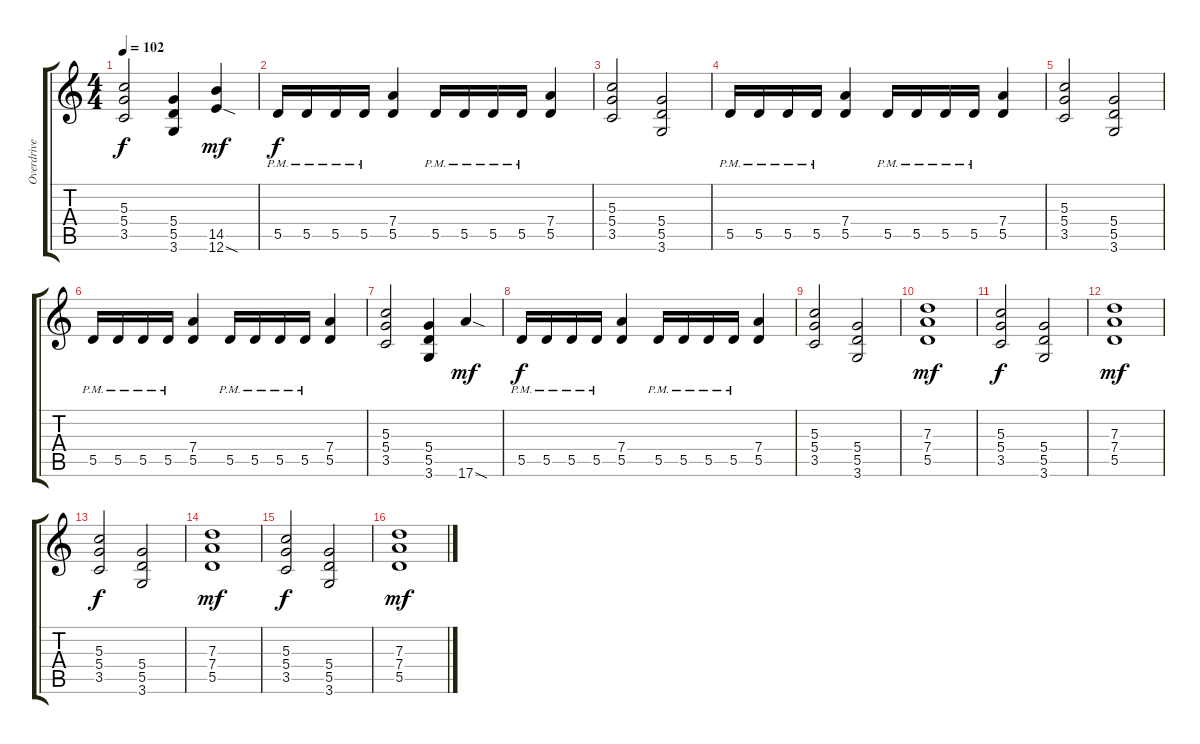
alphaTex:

\track ("Overdrive" "Overdrive") {instrument overdrivenguitar}
\staff {score tabs}
\tuning (E4 B3 G3 D3 A2 E2) {hide}
\ts (4 4)
\tempo 102
\clef g2
\ks c
(5.3 5.4 3.5).2{dy f} (5.4 5.5 3.6).4 (14.5 12.6{sod}).4{dy mf} |
5.5{pm}.16{dy f} 5.5{pm}.16 5.5{pm}.16 5.5{pm}.16 (7.4 5.5).4 5.5{pm}.16 5.5{pm}.16 5.5{pm}.16 5.5{pm}.16 (7.4 5.5).4 |
(5.3 5.4 3.5).2 (5.4 5.5 3.6).2 |
5.5{pm}.16 5.5{pm}.16 5.5{pm}.16 5.5{pm}.16 (7.4 5.5).4 5.5{pm}.16 5.5{pm}.16 5.5{pm}.16 5.5{pm}.16 (7.4 5.5).4 |
(5.3 5.4 3.5).2 (5.4 5.5 3.6).2 |
5.5{pm}.16 5.5{pm}.16 5.5{pm}.16 5.5{pm}.16 (7.4 5.5).4 5.5{pm}.16 5.5{pm}.16 5.5{pm}.16 5.5{pm}.16 (7.4 5.5).4 |
(5.3 5.4 3.5).2 (5.4 5.5 3.6).4 17.6{sod}.4{dy mf} |
5.5{pm}.16{dy f} 5.5{pm}.16 5.5{pm}.16 5.5{pm}.16 (7.4 5.5).4 5.5{pm}.16 5.5{pm}.16 5.5{pm}.16 5.5{pm}.16 (7.4 5.5).4 |
(5.3 5.4 3.5).2 (5.4 5.5 3.6).2 |
(7.3 7.4 5.5).1{dy mf} |
(5.3 5.4 3.5).2{dy f} (5.4 5.5 3.6).2 |
(7.3 7.4 5.5).1{dy mf} |
(5.3 5.4 3.5).2{dy f} (5.4 5.5 3.6).2 |
(7.3 7.4 5.5).1{dy mf} |
(5.3 5.4 3.5).2{dy f} (5.4 5.5 3.6).2 |
(7.3 7.4 5.5).1{dy mf}
